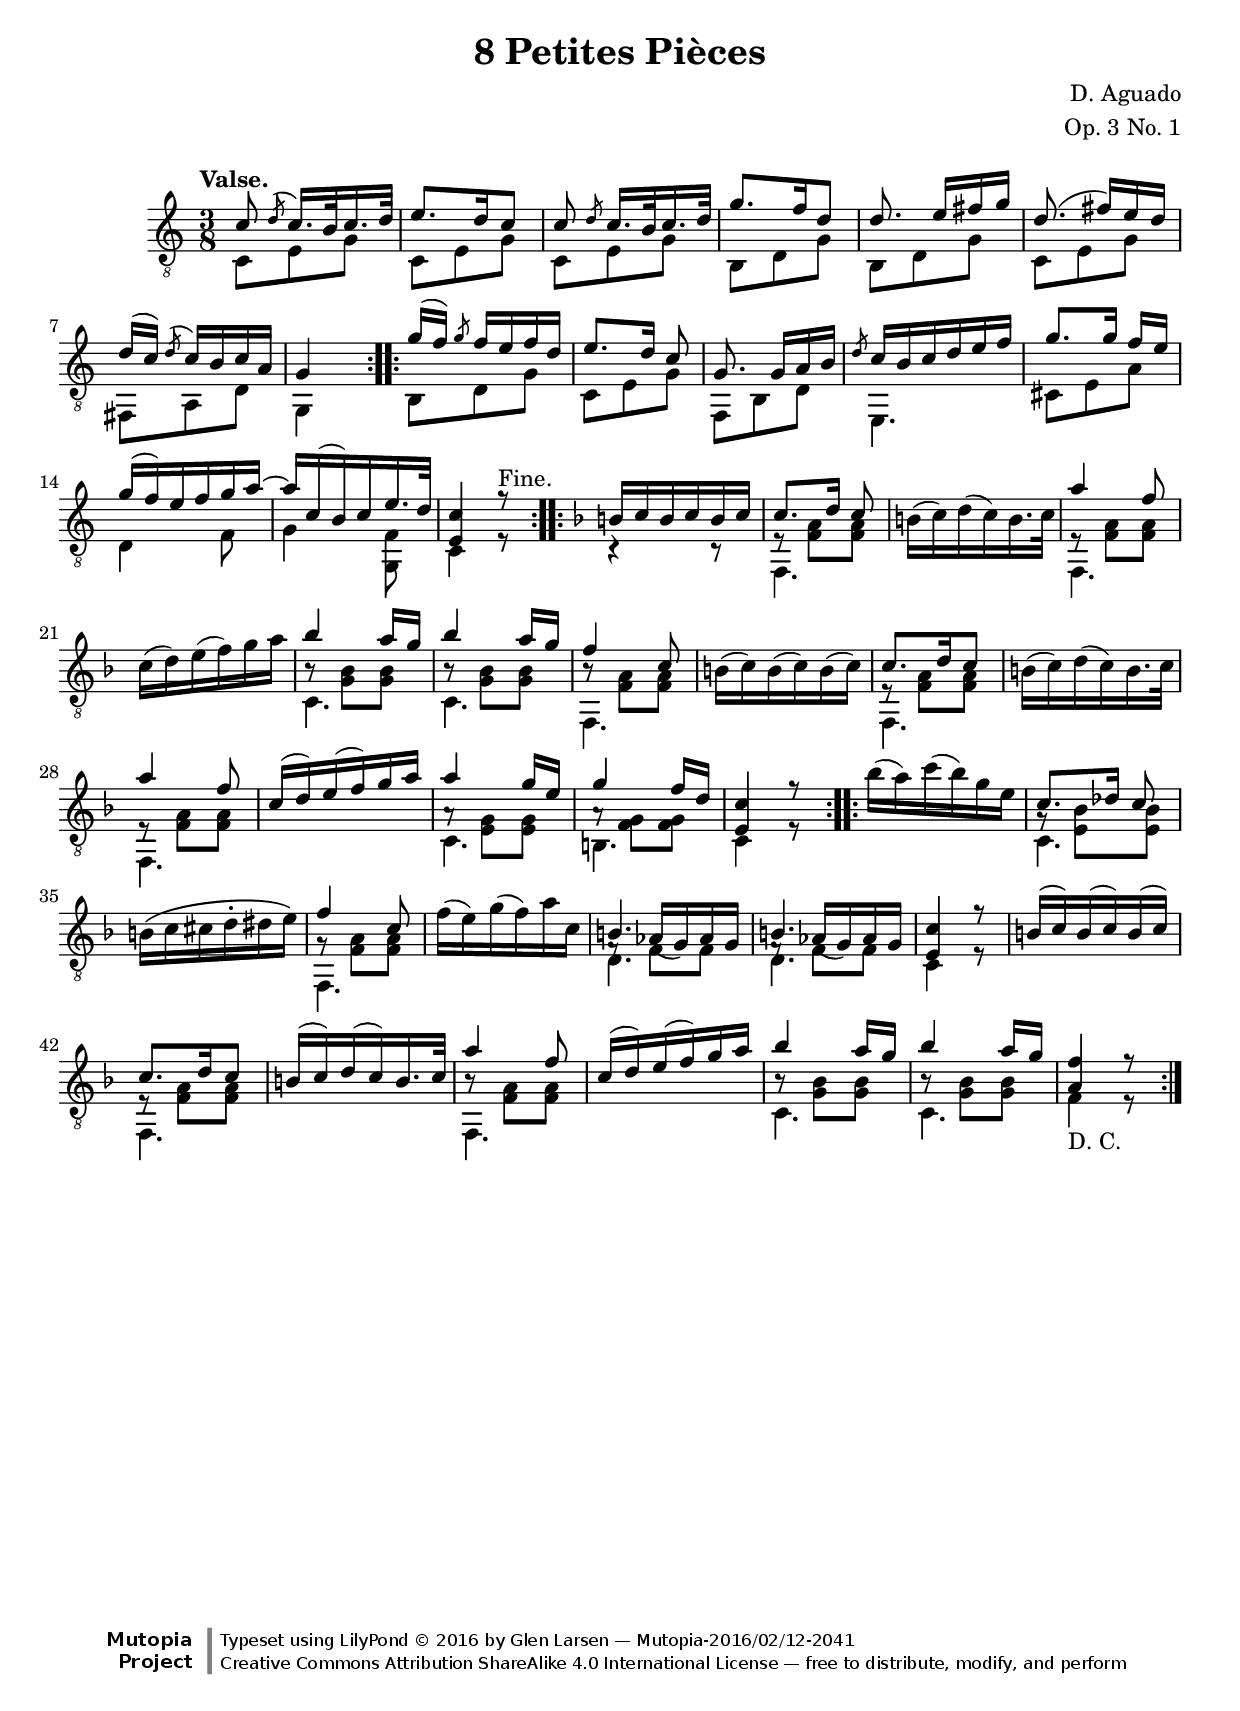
\version "2.18.2"

\header {
  title = "8 Petites Pièces"
  composer = "D. Aguado"
  opus = "Op. 3 No. 1"
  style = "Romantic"
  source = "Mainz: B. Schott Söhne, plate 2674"
  % Statens musikbibliotek - The Music Library of Sweden
  % Boije 003 - http://urn.kb.se/resolve?urn=urn:nbn:se:statensmusikverk-4032
  date = "1830"
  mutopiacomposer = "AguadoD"
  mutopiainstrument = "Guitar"
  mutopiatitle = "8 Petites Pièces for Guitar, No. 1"
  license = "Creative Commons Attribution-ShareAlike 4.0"
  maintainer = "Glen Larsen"
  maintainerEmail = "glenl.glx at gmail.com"

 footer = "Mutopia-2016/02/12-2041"
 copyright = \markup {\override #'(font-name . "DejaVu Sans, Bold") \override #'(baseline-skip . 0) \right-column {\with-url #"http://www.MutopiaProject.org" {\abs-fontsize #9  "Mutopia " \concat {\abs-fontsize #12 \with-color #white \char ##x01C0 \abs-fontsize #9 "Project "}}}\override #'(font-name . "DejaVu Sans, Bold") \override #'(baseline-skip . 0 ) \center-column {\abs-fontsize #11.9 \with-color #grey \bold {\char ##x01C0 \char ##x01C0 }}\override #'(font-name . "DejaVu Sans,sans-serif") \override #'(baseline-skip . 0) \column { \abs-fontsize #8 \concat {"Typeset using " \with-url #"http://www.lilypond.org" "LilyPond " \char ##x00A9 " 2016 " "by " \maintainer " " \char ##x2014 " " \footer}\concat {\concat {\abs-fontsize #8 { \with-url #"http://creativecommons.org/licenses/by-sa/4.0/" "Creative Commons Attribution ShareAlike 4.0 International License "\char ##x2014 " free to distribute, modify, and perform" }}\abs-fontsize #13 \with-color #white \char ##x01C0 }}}
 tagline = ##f
}

\paper {
  % add space between composer/opus markup and first staff
  markup-system-spacing #'padding = #3
  % add a little space between composer and opus
  markup-markup-spacing #'padding = #1.2
  top-margin = #8
  bottom-margin = #10
}

mbreak = { } % { \break }
global = {
  \time 3/8
}

upperVoice = \relative c' {
  \voiceOne
  \key c \major
  \repeat volta 2 {
    c8 \acciaccatura d8 c16.[ b32 c16. d32 ]
    e8. d16 c8
    c8 \slashedGrace d8 c16.[ b32 c16. d32 ]
    g8. f16 d8
    d8. e16[ fis g ] |
    d8.( fis16[ ) e d ] |
    d16[( c ) ] \acciaccatura d8 c16 b c a  |
    g4 s8 |
  }
  \repeat volta 2 {
    g'16[( f ) ] \slashedGrace g8 f16 e f d |
    e8.[ d16 ] c8 |
    g8. g16[ a b ] |
    \slashedGrace d8 c16 b c d e f|
    g8. g16 f[ e ] |
    g( f ) e f g a~ |
    a c,( b ) c e16. d32 |	% d16 --> d32
    <c e,>4 r8^\markup {Fine.} |
  }
  \key f \major
  \repeat volta 2 {
    b16 c b c b c |
    c8.[ d16 ] c8 |
    \oneVoice b16( c ) d( c ) b16. c32 \voiceOne |
    a'4 f8 |
    \oneVoice c16( d ) e( f ) g a \voiceOne |
    \repeat unfold 2 { bes4 a16[ g ] }
    f4 c8 |
    \barNumberCheck #25
    \oneVoice b16( c) b( c) b( c) \voiceOne |
    c8. d16 c8 |
    \oneVoice b16( c) d( c) b16. c32 \voiceOne |
    a'4 f8 |
    c16( d) e( f) g a |
    a4 g16[ e ] |
    g4 f16[ d ] |
    <c e,>4 r8 |
  }
  \barNumberCheck #33
  \repeat volta 2 {
    \oneVoice bes'16( a) c( bes) g e \voiceOne |
    c8.[ des16 ] c8 |
    \oneVoice b16\( c cis d-. dis e\) \voiceOne |
    f4 c8 |
    \oneVoice f16( e) g( f) a c, \voiceOne |
    << { b4. } \\ { \voiceFour\stemUp f8\rest aes16([ g ) aes g ] } >> |
    << { b4. } \\ { \voiceFour\stemUp f8\rest aes16([ g ) aes g ] } >> |
    <c e,>4 r8 |
    b16( c) b( c) b( c) |
    c8. d16 c8 |
    b16( c) d( c) b16. c32 |
    a'4 f8 |
    c16( d) e( f) g a |
    \repeat unfold 2 { bes4 a16 g | }
    <f a,>4 r8
  }
}

lowerVoice = \relative c' {
  \voiceTwo
  \repeat unfold 3 { c,8 e g }
  \repeat unfold 2 { b,8 d g }
  \mbreak
  \barNumberCheck #6
  c,8 e g |
  fis, a d |
  g,4 s8 |

  b8 d g |
  c, e g |
  f, b d |
  \mbreak
  \barNumberCheck #12
  e,4. |
  cis'8 e a |
  d,4 f8 |
  g4 <f g,>8 |
  c4 r8 |

  % \key f \major
  r4 r8 |
  \mbreak
  \barNumberCheck #18
  f,4. |
  s4. |
  f4. |
  s4. |
  c'4. |
  c4. |                       % orig. says c4
  f,4. |
  \mbreak
  \barNumberCheck #25
  s4. |
  f4. |
  s4. |
  f4. |
  s4. |
  c'4. |
  \mbreak
  \barNumberCheck #31
  b4. |
  c4 r8 |
  s4. |                         % start of 3rd volta
  c4. |
  s4. |
  f,4. |
  s4. |
  d'4. |
  d4. |
  c4 r8 |
  s4. |
  f,4. |
  s4. |
  f4. |
  s4. |
  c'4. |
  c4. |
  f4 r8 |
}

middleVoice = \relative c, {
  \voiceThree
  \stemDown
  \repeat unfold 8 { s4. }
  \repeat unfold 8 { s4. }

  % \key f \major
  s4. |
  \barNumberCheck #18
  \repeat unfold 2 {
    e'8\rest <a f>8 q |
    s4. |
  }
  \repeat unfold 2 { b8\rest <bes g> q } |
  b8\rest <a f>8 q |
  \barNumberCheck #25
  s4. |
  e8\rest <a f> q |
  s4. |
  e8\rest <a f> q |
  s4. |
  a8\rest <g e> q |
  \barNumberCheck #31
  a8\rest <g f> q |
  s4. |
  s4. |                         % start of 3rd volta
  g8\rest <bes e,> q |
  s4. |
  g8\rest <a f> q |
  \barNumberCheck #37
  s4. |
  \repeat unfold 2 { s8 f8 f | }
  s4. |
  s4. |
  e8\rest <a f> q |
  \barNumberCheck #43
  s4. |
  b8\rest <a f> q |
  s4. |
  \repeat unfold 2 { b8\rest <bes g> q | }
  s4._\markup{"D. C."}
}


\score {
  <<
    \new Staff = "Guitar" \with {
      midiInstrument = #"acoustic guitar (nylon)"
      \override StringNumber #'stencil = ##f
    } <<
      \global
      \clef "treble_8"
      \tempo "Valse."

      \context Voice = "upperVoice" \upperVoice
      \context Voice = "lowerVoice" \lowerVoice
      \context Voice = "middleVoice" \middleVoice
    >>
%{
    % tabs are not completely developed
    \new TabStaff = "Guitar tabs" \with {
      restrainOpenStrings = ##t
    } <<
      \clef "moderntab"
      \global
      \context TabVoice = "upperVoice" \upperVoice
      \context TabVoice = "lowerVoice" \lowerVoice
      \context TabVoice = "middleVoice" \middleVoice
    >>
%}
  >>
  \layout {}
  \midi {
    \tempo 4 = 90
  }
}
